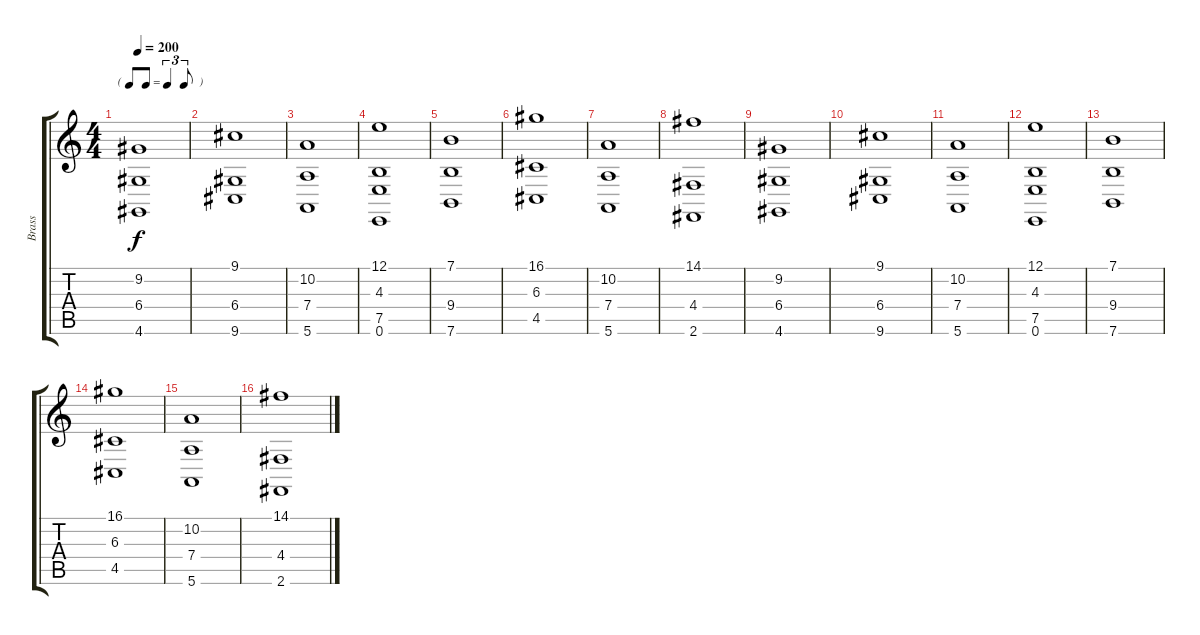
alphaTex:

\track ("Brass" "Brass") {instrument brasssection}
\staff {score tabs}
\tuning (E4 B3 G3 D3 A2 E2) {hide}
\ts (4 4)
\tf triplet8th
\tempo 200
\clef g2
\ks c
(9.2 6.4 4.6).1{dy f instrument brasssection} |
(9.1 6.4 9.6).1 |
(10.2 7.4 5.6).1 |
(12.1 4.3 7.5 0.6).1 |
(7.1 9.4 7.6).1 |
(16.1 6.3 4.5).1 |
(10.2 7.4 5.6).1 |
(14.1 4.4 2.6).1 |
(9.2 6.4 4.6).1 |
(9.1 6.4 9.6).1 |
(10.2 7.4 5.6).1 |
(12.1 4.3 7.5 0.6).1 |
(7.1 9.4 7.6).1 |
(16.1 6.3 4.5).1 |
(10.2 7.4 5.6).1 |
(14.1 4.4 2.6).1
